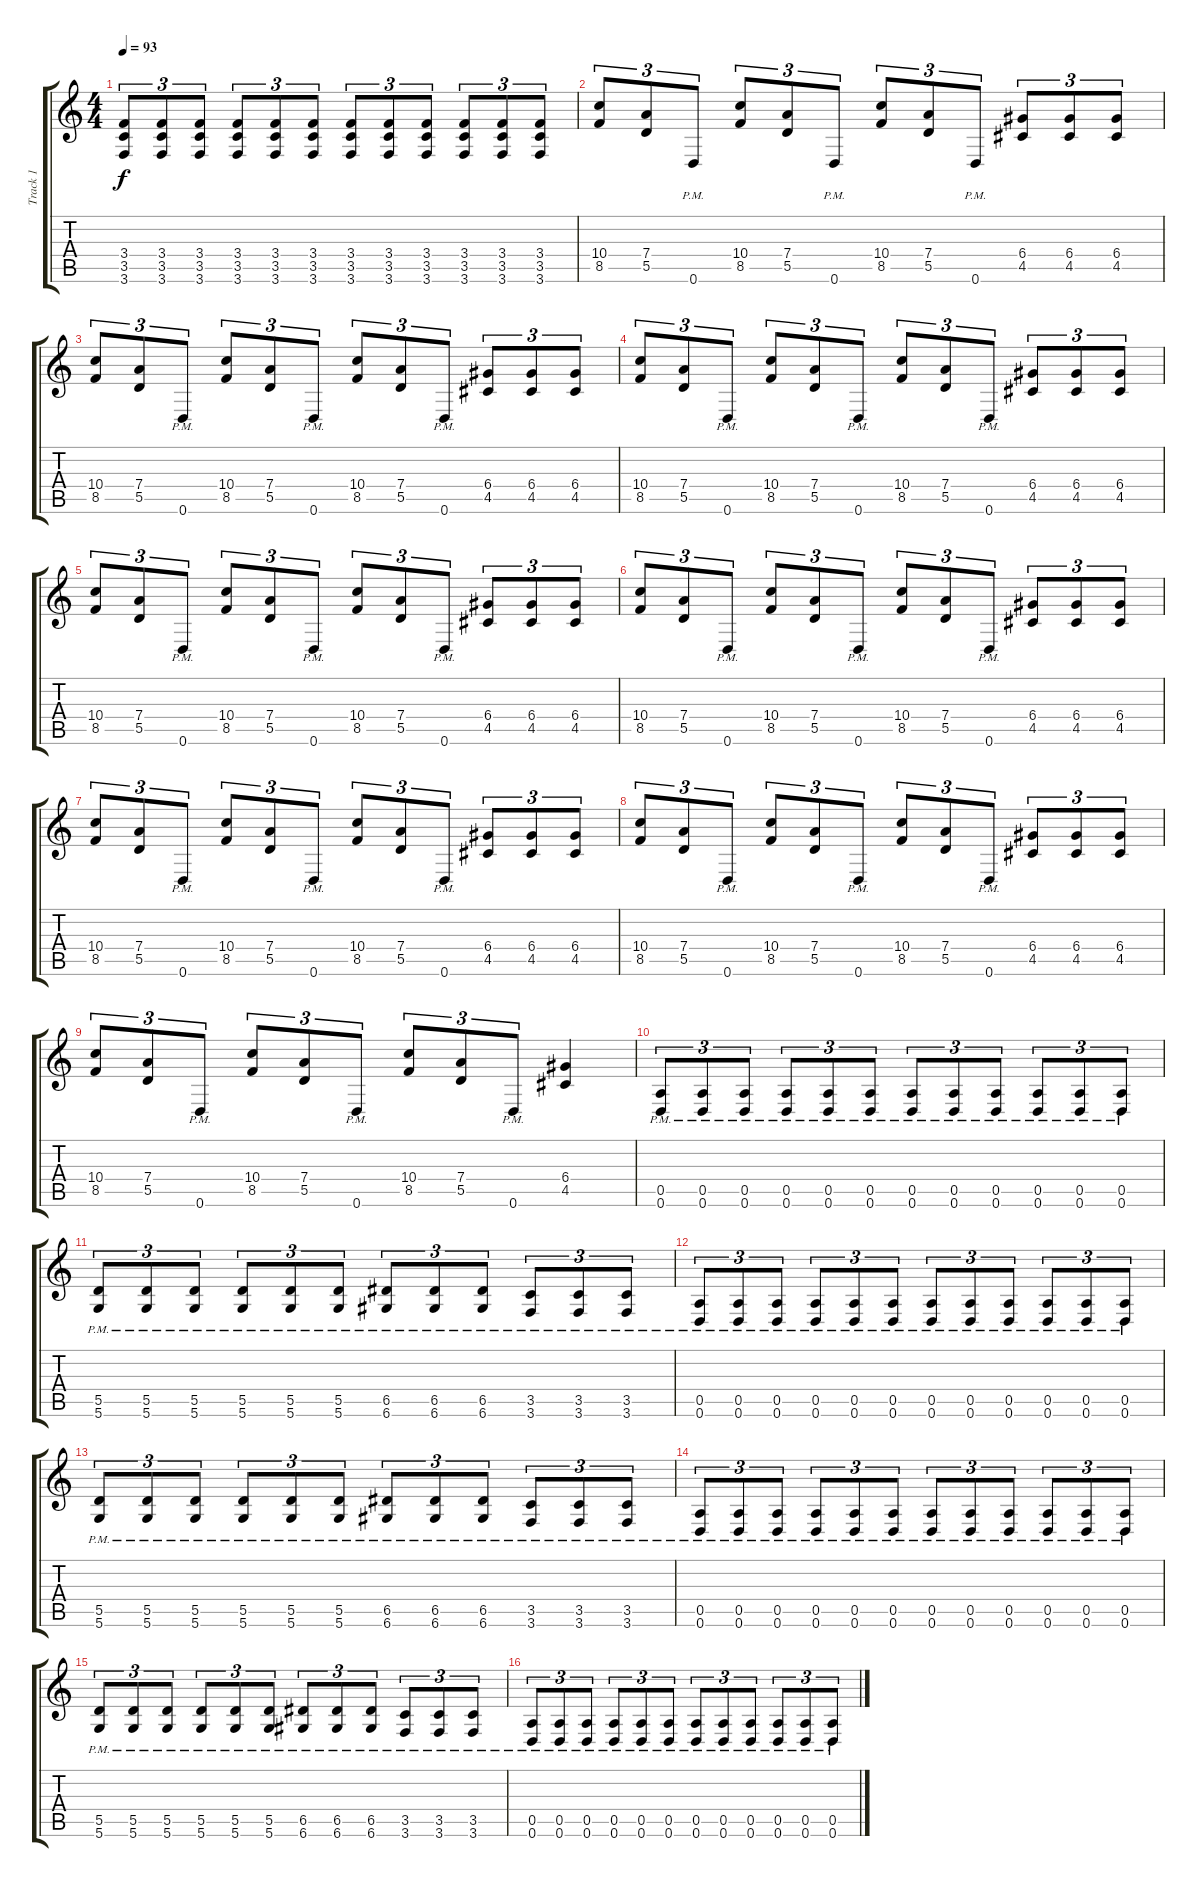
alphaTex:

\track ("Track 1" "Track 1") {instrument overdrivenguitar}
\staff {score tabs}
\tuning (E4 B3 G3 D3 A2 D2) {hide}
\ts (4 4)
\tempo 93
\clef g2
\ks c
(3.4 3.5 3.6).8{tu (3 2) dy f} (3.4 3.5 3.6).8{tu (3 2)} (3.4 3.5 3.6).8{tu (3 2)} (3.4 3.5 3.6).8{tu (3 2)} (3.4 3.5 3.6).8{tu (3 2)} (3.4 3.5 3.6).8{tu (3 2)} (3.4 3.5 3.6).8{tu (3 2)} (3.4 3.5 3.6).8{tu (3 2)} (3.4 3.5 3.6).8{tu (3 2)} (3.4 3.5 3.6).8{tu (3 2)} (3.4 3.5 3.6).8{tu (3 2)} (3.4 3.5 3.6).8{tu (3 2)} |
(10.4 8.5).8{tu (3 2)} (7.4 5.5).8{tu (3 2)} 0.6{pm}.8{tu (3 2)} (10.4 8.5).8{tu (3 2)} (7.4 5.5).8{tu (3 2)} 0.6{pm}.8{tu (3 2)} (10.4 8.5).8{tu (3 2)} (7.4 5.5).8{tu (3 2)} 0.6{pm}.8{tu (3 2)} (6.4 4.5).8{tu (3 2)} (6.4 4.5).8{tu (3 2)} (6.4 4.5).8{tu (3 2)} |
(10.4 8.5).8{tu (3 2)} (7.4 5.5).8{tu (3 2)} 0.6{pm}.8{tu (3 2)} (10.4 8.5).8{tu (3 2)} (7.4 5.5).8{tu (3 2)} 0.6{pm}.8{tu (3 2)} (10.4 8.5).8{tu (3 2)} (7.4 5.5).8{tu (3 2)} 0.6{pm}.8{tu (3 2)} (6.4 4.5).8{tu (3 2)} (6.4 4.5).8{tu (3 2)} (6.4 4.5).8{tu (3 2)} |
(10.4 8.5).8{tu (3 2)} (7.4 5.5).8{tu (3 2)} 0.6{pm}.8{tu (3 2)} (10.4 8.5).8{tu (3 2)} (7.4 5.5).8{tu (3 2)} 0.6{pm}.8{tu (3 2)} (10.4 8.5).8{tu (3 2)} (7.4 5.5).8{tu (3 2)} 0.6{pm}.8{tu (3 2)} (6.4 4.5).8{tu (3 2)} (6.4 4.5).8{tu (3 2)} (6.4 4.5).8{tu (3 2)} |
(10.4 8.5).8{tu (3 2)} (7.4 5.5).8{tu (3 2)} 0.6{pm}.8{tu (3 2)} (10.4 8.5).8{tu (3 2)} (7.4 5.5).8{tu (3 2)} 0.6{pm}.8{tu (3 2)} (10.4 8.5).8{tu (3 2)} (7.4 5.5).8{tu (3 2)} 0.6{pm}.8{tu (3 2)} (6.4 4.5).8{tu (3 2)} (6.4 4.5).8{tu (3 2)} (6.4 4.5).8{tu (3 2)} |
(10.4 8.5).8{tu (3 2)} (7.4 5.5).8{tu (3 2)} 0.6{pm}.8{tu (3 2)} (10.4 8.5).8{tu (3 2)} (7.4 5.5).8{tu (3 2)} 0.6{pm}.8{tu (3 2)} (10.4 8.5).8{tu (3 2)} (7.4 5.5).8{tu (3 2)} 0.6{pm}.8{tu (3 2)} (6.4 4.5).8{tu (3 2)} (6.4 4.5).8{tu (3 2)} (6.4 4.5).8{tu (3 2)} |
(10.4 8.5).8{tu (3 2)} (7.4 5.5).8{tu (3 2)} 0.6{pm}.8{tu (3 2)} (10.4 8.5).8{tu (3 2)} (7.4 5.5).8{tu (3 2)} 0.6{pm}.8{tu (3 2)} (10.4 8.5).8{tu (3 2)} (7.4 5.5).8{tu (3 2)} 0.6{pm}.8{tu (3 2)} (6.4 4.5).8{tu (3 2)} (6.4 4.5).8{tu (3 2)} (6.4 4.5).8{tu (3 2)} |
(10.4 8.5).8{tu (3 2)} (7.4 5.5).8{tu (3 2)} 0.6{pm}.8{tu (3 2)} (10.4 8.5).8{tu (3 2)} (7.4 5.5).8{tu (3 2)} 0.6{pm}.8{tu (3 2)} (10.4 8.5).8{tu (3 2)} (7.4 5.5).8{tu (3 2)} 0.6{pm}.8{tu (3 2)} (6.4 4.5).8{tu (3 2)} (6.4 4.5).8{tu (3 2)} (6.4 4.5).8{tu (3 2)} |
(10.4 8.5).8{tu (3 2)} (7.4 5.5).8{tu (3 2)} 0.6{pm}.8{tu (3 2)} (10.4 8.5).8{tu (3 2)} (7.4 5.5).8{tu (3 2)} 0.6{pm}.8{tu (3 2)} (10.4 8.5).8{tu (3 2)} (7.4 5.5).8{tu (3 2)} 0.6{pm}.8{tu (3 2)} (6.4 4.5).4 |
(0.5{pm} 0.6{pm}).8{tu (3 2)} (0.5{pm} 0.6{pm}).8{tu (3 2)} (0.5{pm} 0.6{pm}).8{tu (3 2)} (0.5{pm} 0.6{pm}).8{tu (3 2)} (0.5{pm} 0.6{pm}).8{tu (3 2)} (0.5{pm} 0.6{pm}).8{tu (3 2)} (0.5{pm} 0.6{pm}).8{tu (3 2)} (0.5{pm} 0.6{pm}).8{tu (3 2)} (0.5{pm} 0.6{pm}).8{tu (3 2)} (0.5{pm} 0.6{pm}).8{tu (3 2)} (0.5{pm} 0.6{pm}).8{tu (3 2)} (0.5{pm} 0.6{pm}).8{tu (3 2)} |
(5.5{pm} 5.6{pm}).8{tu (3 2)} (5.5{pm} 5.6{pm}).8{tu (3 2)} (5.5{pm} 5.6{pm}).8{tu (3 2)} (5.5{pm} 5.6{pm}).8{tu (3 2)} (5.5{pm} 5.6{pm}).8{tu (3 2)} (5.5{pm} 5.6{pm}).8{tu (3 2)} (6.5{pm} 6.6{pm}).8{tu (3 2)} (6.5{pm} 6.6{pm}).8{tu (3 2)} (6.5{pm} 6.6{pm}).8{tu (3 2)} (3.5{pm} 3.6{pm}).8{tu (3 2)} (3.5{pm} 3.6{pm}).8{tu (3 2)} (3.5{pm} 3.6{pm}).8{tu (3 2)} |
(0.5{pm} 0.6{pm}).8{tu (3 2)} (0.5{pm} 0.6{pm}).8{tu (3 2)} (0.5{pm} 0.6{pm}).8{tu (3 2)} (0.5{pm} 0.6{pm}).8{tu (3 2)} (0.5{pm} 0.6{pm}).8{tu (3 2)} (0.5{pm} 0.6{pm}).8{tu (3 2)} (0.5{pm} 0.6{pm}).8{tu (3 2)} (0.5{pm} 0.6{pm}).8{tu (3 2)} (0.5{pm} 0.6{pm}).8{tu (3 2)} (0.5{pm} 0.6{pm}).8{tu (3 2)} (0.5{pm} 0.6{pm}).8{tu (3 2)} (0.5{pm} 0.6{pm}).8{tu (3 2)} |
(5.5{pm} 5.6{pm}).8{tu (3 2)} (5.5{pm} 5.6{pm}).8{tu (3 2)} (5.5{pm} 5.6{pm}).8{tu (3 2)} (5.5{pm} 5.6{pm}).8{tu (3 2)} (5.5{pm} 5.6{pm}).8{tu (3 2)} (5.5{pm} 5.6{pm}).8{tu (3 2)} (6.5{pm} 6.6{pm}).8{tu (3 2)} (6.5{pm} 6.6{pm}).8{tu (3 2)} (6.5{pm} 6.6{pm}).8{tu (3 2)} (3.5{pm} 3.6{pm}).8{tu (3 2)} (3.5{pm} 3.6{pm}).8{tu (3 2)} (3.5{pm} 3.6{pm}).8{tu (3 2)} |
(0.5{pm} 0.6{pm}).8{tu (3 2)} (0.5{pm} 0.6{pm}).8{tu (3 2)} (0.5{pm} 0.6{pm}).8{tu (3 2)} (0.5{pm} 0.6{pm}).8{tu (3 2)} (0.5{pm} 0.6{pm}).8{tu (3 2)} (0.5{pm} 0.6{pm}).8{tu (3 2)} (0.5{pm} 0.6{pm}).8{tu (3 2)} (0.5{pm} 0.6{pm}).8{tu (3 2)} (0.5{pm} 0.6{pm}).8{tu (3 2)} (0.5{pm} 0.6{pm}).8{tu (3 2)} (0.5{pm} 0.6{pm}).8{tu (3 2)} (0.5{pm} 0.6{pm}).8{tu (3 2)} |
(5.5{pm} 5.6{pm}).8{tu (3 2)} (5.5{pm} 5.6{pm}).8{tu (3 2)} (5.5{pm} 5.6{pm}).8{tu (3 2)} (5.5{pm} 5.6{pm}).8{tu (3 2)} (5.5{pm} 5.6{pm}).8{tu (3 2)} (5.5{pm} 5.6{pm}).8{tu (3 2)} (6.5{pm} 6.6{pm}).8{tu (3 2)} (6.5{pm} 6.6{pm}).8{tu (3 2)} (6.5{pm} 6.6{pm}).8{tu (3 2)} (3.5{pm} 3.6{pm}).8{tu (3 2)} (3.5{pm} 3.6{pm}).8{tu (3 2)} (3.5{pm} 3.6{pm}).8{tu (3 2)} |
(0.5{pm} 0.6{pm}).8{tu (3 2)} (0.5{pm} 0.6{pm}).8{tu (3 2)} (0.5{pm} 0.6{pm}).8{tu (3 2)} (0.5{pm} 0.6{pm}).8{tu (3 2)} (0.5{pm} 0.6{pm}).8{tu (3 2)} (0.5{pm} 0.6{pm}).8{tu (3 2)} (0.5{pm} 0.6{pm}).8{tu (3 2)} (0.5{pm} 0.6{pm}).8{tu (3 2)} (0.5{pm} 0.6{pm}).8{tu (3 2)} (0.5{pm} 0.6{pm}).8{tu (3 2)} (0.5{pm} 0.6{pm}).8{tu (3 2)} (0.5{pm} 0.6{pm}).8{tu (3 2)}
